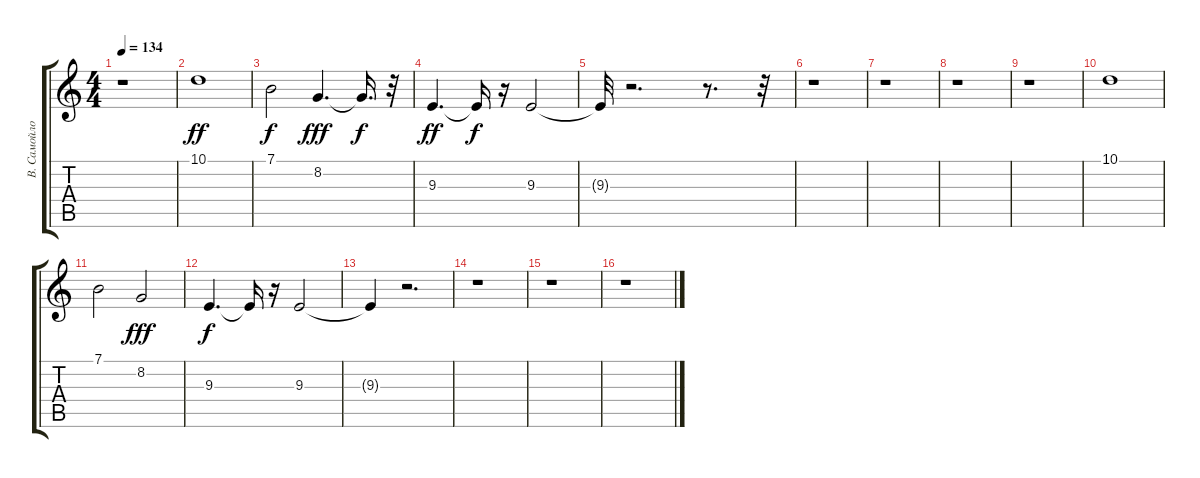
\track ("В. Самойлов (вокал)" "В. Самойло") {instrument clarinet}
\staff {score tabs}
\tuning (E4 B3 G3 D3 A2 E2) {hide}
\ts (4 4)
\tempo 134
\clef g2
\ks c
r.1{dy ff} |
10.1.1 |
7.1.2{dy f} 8.2.4{d dy fff} 8.2{t}.16{d dy f} r.32 |
9.3.4{d dy ff} 9.3{t}.16{dy f} r.16 9.3.2 |
9.3{t}.32 r.2{d} r.8{d} r.32 |
r.1 |
r.1 |
r.1 |
r.1 |
10.1.1 |
7.1.2 8.2.2{dy fff} |
9.3.4{d dy f} 9.3{t}.16 r.16 9.3.2 |
9.3{t}.4 r.2{d} |
r.1 |
r.1 |
r.1
